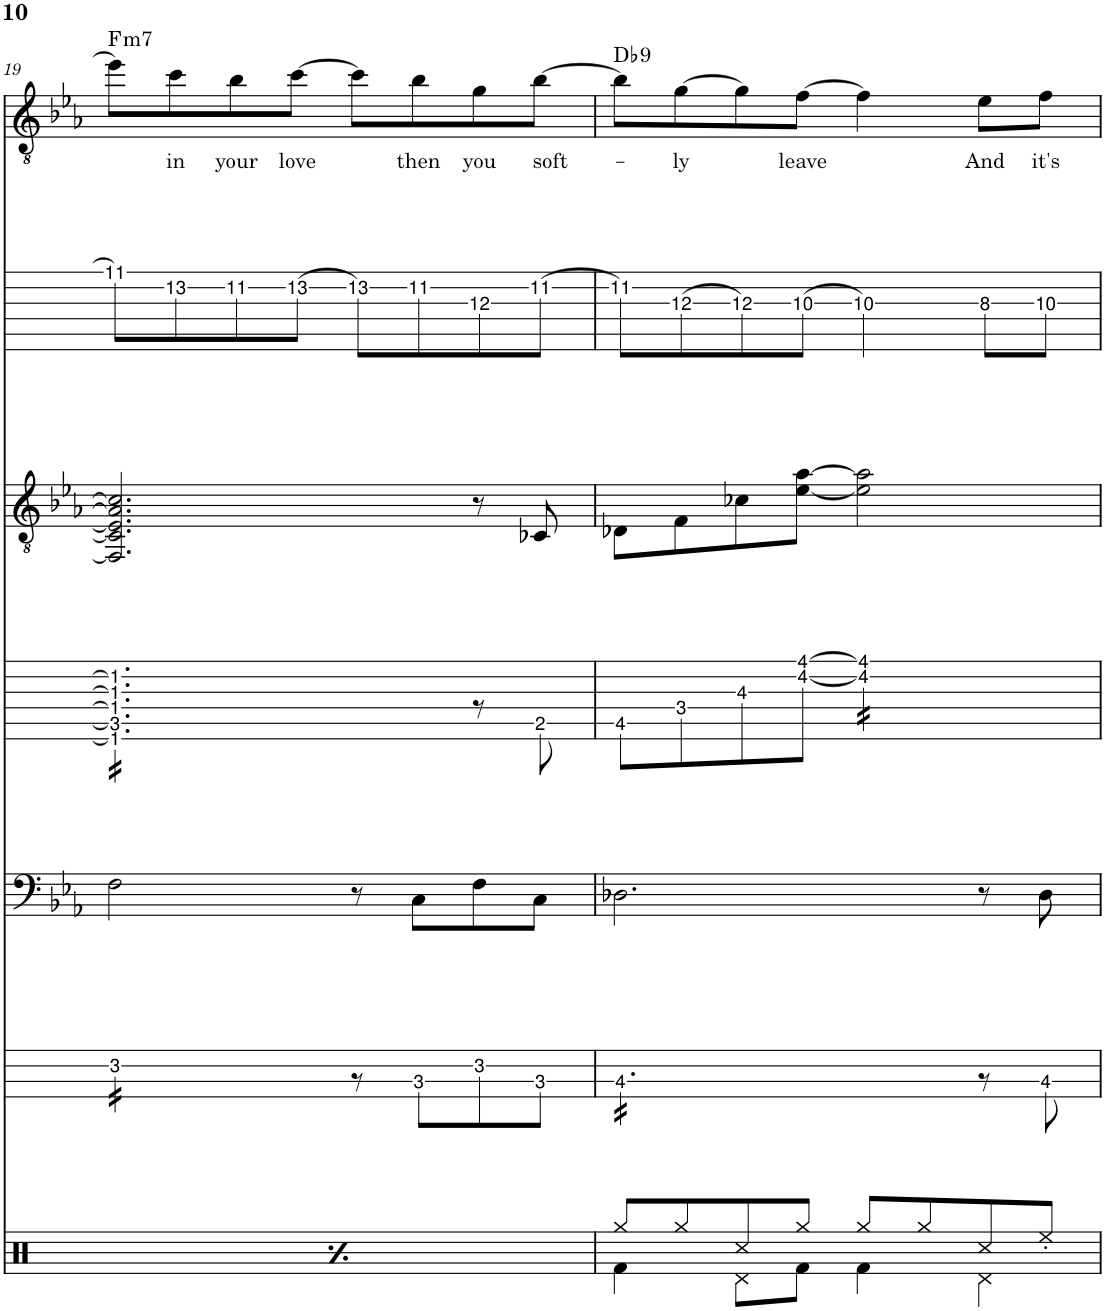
**kern	**kern	**kern	**kern	**kern	**kern	**kern	**text	**harte
*part4	*part3	*part3	*part2	*part2	*part1	*part1	*part1	*part1
*staff7	*staff6	*staff5	*staff4	*staff3	*staff2	*staff1	*staff1	*
*I"Drumset	*I"Acoustic Bass	*	*I"Acoustic Guitar 4	*	*I"Acoustic Guitar 1	*	*	*
*	*	*	*I'Ac Gtr	*	*I'Ac Gtr	*	*	*
!!LO:PB:g=z
*clefX	*	*clefF4	*	*clefGv2	*	*clefGv2	*	*
*	*Trd7c12	*Trd7c12	*	*	*	*	*	*
*k[]	*k[b-e-a-]	*k[b-e-a-]	*k[b-e-a-]	*k[b-e-a-]	*k[b-e-a-]	*k[b-e-a-]	*	*
*M4/4	*M4/4	*M4/4	*M4/4	*M4/4	*M4/4	*M4/4	*	*
=19	=19	=19	=19	=19	=19	=19	=19	=19
*^	*	*	*	*	*	*	*	*
!	!	!	!	!	!	!	!	!	!LO:H:kt=m7
8Rgg/L	4Rf\	2F\	2F\	2.FF\] 2.C\] 2.E-\] 2.A-\] 2.c\]	2.FF/] 2.C/] 2.E-/] 2.A-/] 2.c/]	8ee-\L]	8ee-\L]	.	F:min7
!	!	!	!	!	!	!	!	!LO:LY:b	!
8Rgg/	.	.	.	.	.	8cc\	8cc\	in	.
!	!	!	!	!	!	!	!	!LO:LY:b	!
8Rcc/	8Rd\L	.	.	.	.	8b-\	8b-\	your	.
!	!	!	!	!	!	!	!	!LO:LY:b	!
8Rgg/J	8Rf\J	.	.	.	.	[8cc\J	[8cc\J	love	.
8Rgg/L	4Rf\	8r	8r	.	.	8cc\L]	8cc\L]	.	.
!	!	!	!	!	!	!	!	!LO:LY:b	!
8Rgg/	.	8C\L	8C\L	.	.	8b-\	8b-\	then	.
!	!	!	!	!	!	!	!	!LO:LY:b	!
8Rcc/	4Rd\	8F\	8F\	8r	8r	8g\	8g\	you	.
!	!	!	!	!	!	!	!	!LO:LY:b	!
8Rgg/J	.	8C\J	8C\J	8C-\	8C-X/	[8b-\J	[8b-\J	soft-	.
=20	=20	=20	=20	=20	=20	=20	=20	=20	=20
!	!	!	!	!	!	!	!	!	!LO:H:kt=9
8Rgg/L	4Rf\	2.D-X\	2.D-X\	8D-\L	8D-X\L	8b-\L]	8b-\L]	.	Db:9
!	!	!	!	!	!	!	!	!LO:LY:b	!
8Rgg/	.	.	.	8F\	8F\	[8g\	[8g\	-ly	.
8Rcc/	8Rd\L	.	.	8c-\	8c-X\	8g\]	8g\]	.	.
!	!	!	!	!	!	!	!	!LO:LY:b	!
8Rgg/J	8Rf\J	.	.	[8e-\ [8a-\J	[8e-\ [8a-\J	[8f\J	[8f\J	leave	.
8Rgg/L	4Rf\	.	.	2e-\] 2a-\]	2e-\] 2a-\]	4f\]	4f\]	.	.
8Rgg/	.	.	.	.	.	.	.	.	.
!	!	!	!	!	!	!	!	!LO:LY:b	!
8Rcc/	4Rd\	8r	8r	.	.	8e-\L	8e-\L	And	.
!	!	!	!	!	!	!	!	!LO:LY:b	!
8Ree'</J	.	8D-\	8D-\	.	.	8f\J	8f\J	it's	.
*v	*v	*	*	*	*	*	*	*	*
=	=	=	=	=	=	=	=	=
*-	*-	*-	*-	*-	*-	*-	*-	*-
